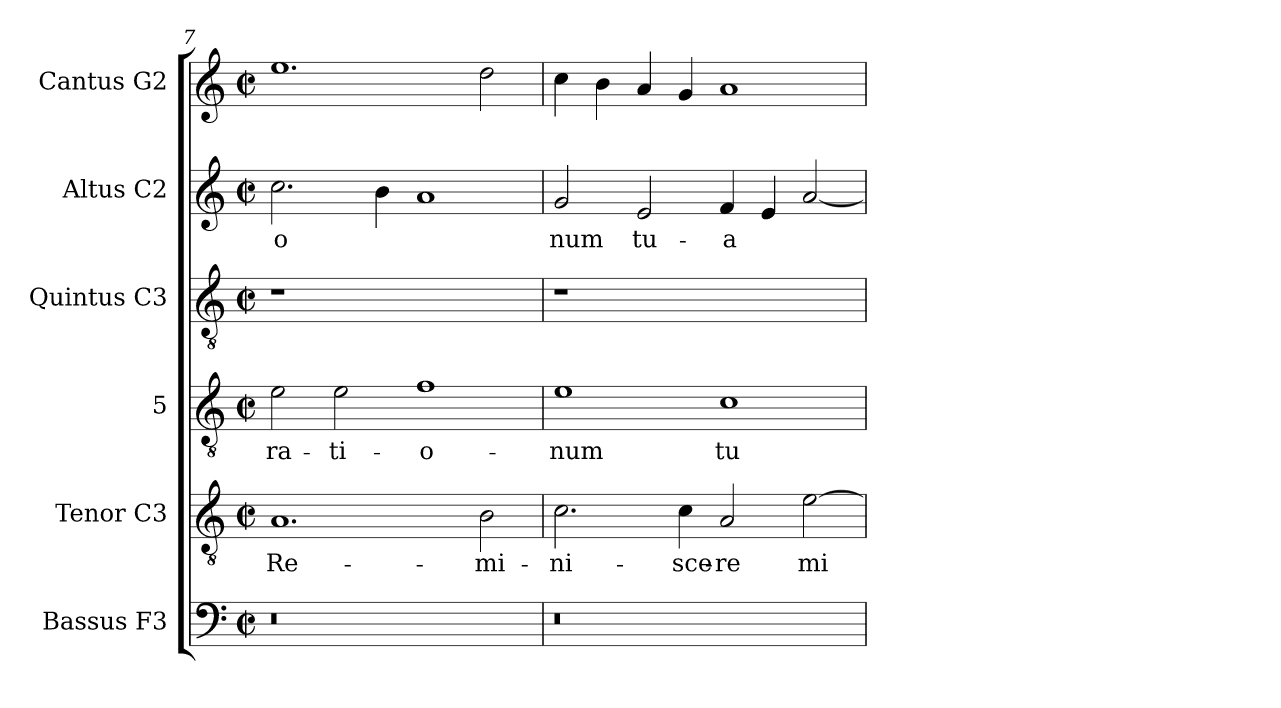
**kern	**kern	**text	**kern	**text	**kern	**kern	**text	**kern	**text
*part6	*part5	*part5	*part4	*part4	*part3	*part2	*part2	*part1	*part1
*staff6	*staff5	*staff5	*staff4	*staff4	*staff3	*staff2	*staff2	*staff1	*staff1
*I"Bassus  F3	*I"Tenor  C3	*	*I"5	*	*I"Quintus  C3	*I"Altus  C2	*	*I"Cantus  G2	*
*I'B	*I'T	*	*	*	*	*I'A	*	*I'C	*
*clefF4	*clefGv2	*	*clefGv2	*	*clefGv2	*clefG2	*	*clefG2	*
*k[]	*k[]	*	*k[]	*	*k[]	*k[]	*	*k[]	*
*C:	*C:	*	*C:	*	*C:	*C:	*	*C:	*
*M2/2	*M2/2	*	*M2/2	*	*M2/2	*M2/2	*	*M2/2	*
*met(c|)	*met(c|)	*	*met(c|)	*	*met(c|)	*met(c|)	*	*met(c|)	*
=7	=7	=7	=7	=7	=7	=7	=7	=7	=7
!	!	!LO:LY:b:cj	!	!LO:LY:b:cj	!	!	!LO:LY:b:cj	!	!LO:LY:b:cj
0r	1.A	Re-	2e\	-ra-	1r	2.cc\	-o-	1.ee	--
!	!	!	!	!LO:LY:b:cj	!	!	!	!	!
.	.	.	2e\	-ti-	.	.	.	.	.
!	!	!	!	!	!	!	!LO:LY:b:cj	!	!
.	.	.	.	.	.	4b\	--	.	.
!	!	!	!	!LO:LY:b:cj	!	!	!LO:LY:b:cj	!	!
.	.	.	1f	-o-	1ryy	1a	--	.	.
!	!	!LO:LY:b:cj	!	!	!	!	!	!	!LO:LY:b:cj
.	2B\	-mi-	.	.	.	.	.	2dd\	--
=8	=8	=8	=8	=8	=8	=8	=8	=8	=8
!	!	!LO:LY:b:cj	!	!LO:LY:b:cj	!	!	!LO:LY:b:cj	!	!LO:LY:b:cj
0r	2.c\	-ni-	1e	-num	1r	2g/	-num	4cc\	--
!	!	!	!	!	!	!	!	!	!LO:LY:b:cj
.	.	.	.	.	.	.	.	4b\	--
!	!	!	!	!	!	!	!LO:LY:b:cj	!	!LO:LY:b:cj
.	.	.	.	.	.	2e/	tu-	4a/	--
!	!	!LO:LY:b:cj	!	!	!	!	!	!	!LO:LY:b:cj
.	4c\	-sce-	.	.	.	.	.	4g/	--
!	!	!LO:LY:b:cj	!	!LO:LY:b:cj	!	!	!LO:LY:b:cj	!	!LO:LY:b:cj
.	2A/	-re	1c	tu-	1ryy	4f/	-a-	1a	--
!	!	!	!	!	!	!	!LO:LY:b:cj	!	!
.	.	.	.	.	.	4e/	--	.	.
!	!	!LO:LY:b:cj	!	!	!	!	!LO:LY:b:cj	!	!
.	[>2e\	mi-	.	.	.	[<2a/	--	.	.
=	=	=	=	=	=	=	=	=	=
*-	*-	*-	*-	*-	*-	*-	*-	*-	*-
